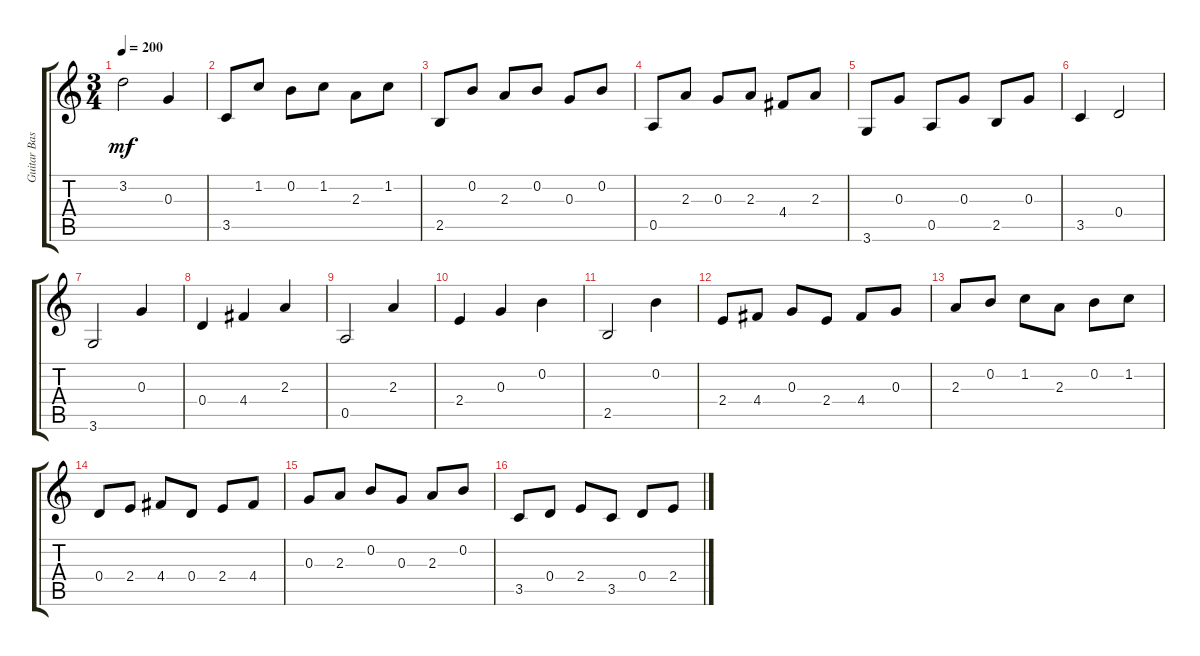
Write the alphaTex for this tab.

\track ("Guitar Bass" "Guitar Bas") {instrument acousticguitarnylon}
\staff {score tabs}
\tuning (E4 B3 G3 D3 A2 E2) {hide}
\ts (3 4)
\tempo 200
\clef g2
\ks c
3.2.2{dy mf} 0.3.4 |
3.5.8 1.2.8 0.2.8 1.2.8 2.3.8 1.2.8 |
2.5.8 0.2.8 2.3.8 0.2.8 0.3.8 0.2.8 |
0.5.8 2.3.8 0.3.8 2.3.8 4.4.8 2.3.8 |
3.6.8 0.3.8 0.5.8 0.3.8 2.5.8 0.3.8 |
3.5.4 0.4.2 |
3.6.2 0.3.4 |
0.4.4 4.4.4 2.3.4 |
0.5.2 2.3.4 |
2.4.4 0.3.4 0.2.4 |
2.5.2 0.2.4 |
2.4.8 4.4.8 0.3.8 2.4.8 4.4.8 0.3.8 |
2.3.8 0.2.8 1.2.8 2.3.8 0.2.8 1.2.8 |
0.4.8 2.4.8 4.4.8 0.4.8 2.4.8 4.4.8 |
0.3.8 2.3.8 0.2.8 0.3.8 2.3.8 0.2.8 |
3.5.8 0.4.8 2.4.8 3.5.8 0.4.8 2.4.8
